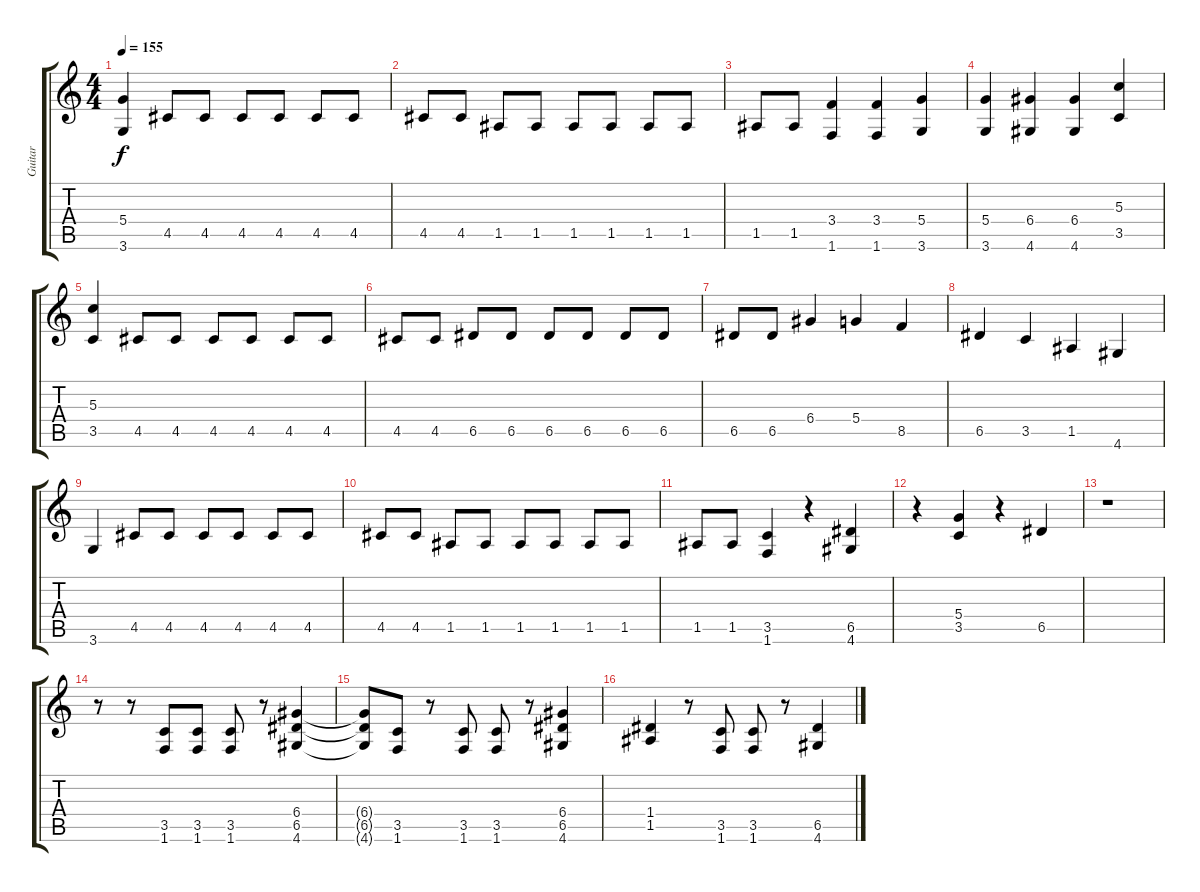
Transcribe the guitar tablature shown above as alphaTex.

\track ("Guitar" "Guitar") {instrument distortionguitar}
\staff {score tabs}
\tuning (E4 B3 G3 D3 A2 E2) {hide}
\ts (4 4)
\tempo 155
\clef g2
\ks c
(5.4 3.6).4{dy f} 4.5.8 4.5.8 4.5.8 4.5.8 4.5.8 4.5.8 |
4.5.8 4.5.8 1.5.8 1.5.8 1.5.8 1.5.8 1.5.8 1.5.8 |
1.5.8 1.5.8 (3.4 1.6).4 (3.4 1.6).4 (5.4 3.6).4 |
(5.4 3.6).4 (6.4 4.6).4 (6.4 4.6).4 (5.3 3.5).4 |
(5.3 3.5).4 4.5.8 4.5.8 4.5.8 4.5.8 4.5.8 4.5.8 |
4.5.8 4.5.8 6.5.8 6.5.8 6.5.8 6.5.8 6.5.8 6.5.8 |
6.5.8 6.5.8 6.4.4 5.4.4 8.5.4 |
6.5.4 3.5.4 1.5.4 4.6.4 |
3.6.4 4.5.8 4.5.8 4.5.8 4.5.8 4.5.8 4.5.8 |
4.5.8 4.5.8 1.5.8 1.5.8 1.5.8 1.5.8 1.5.8 1.5.8 |
1.5.8 1.5.8 (3.5 1.6).4 r.4 (6.5 4.6).4 |
r.4 (5.4 3.5).4 r.4 6.5.4 |
r.1 |
r.8 r.8 (3.5 1.6).8 (3.5 1.6).8 (3.5 1.6).8 r.8 (6.4 6.5 4.6).4 |
(6.4{t} 6.5{t} 4.6{t}).8 (3.5 1.6).8 r.8 (3.5 1.6).8 (3.5 1.6).8 r.8 (6.4 6.5 4.6).4 |
(1.4 1.5).4 r.8 (3.5 1.6).8 (3.5 1.6).8 r.8 (6.5 4.6).4
